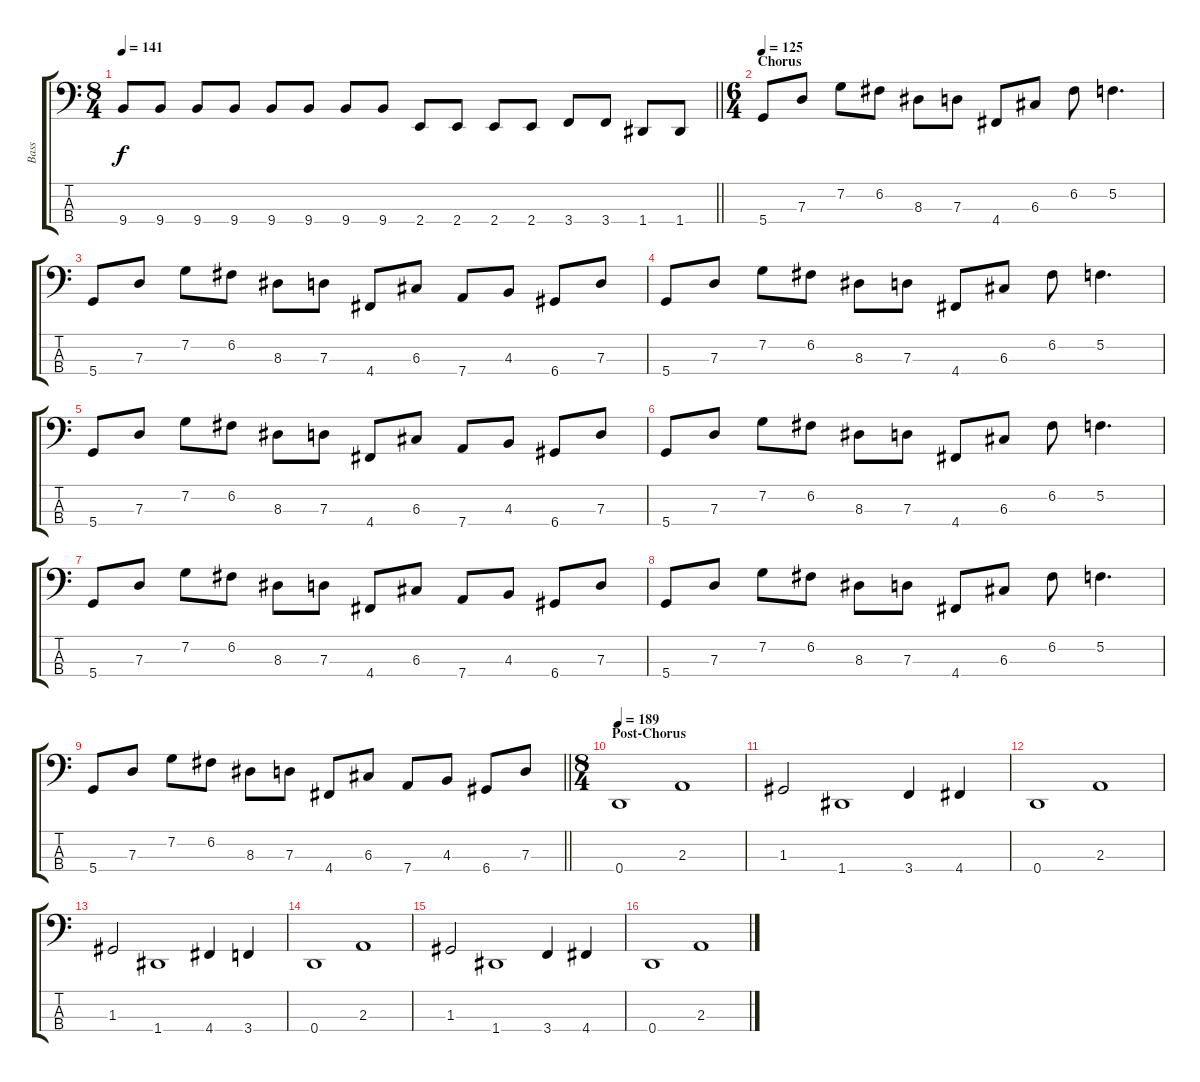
\track ("Bass" "Bass") {instrument electricbassfinger}
\staff {score tabs}
\tuning (F2 C2 G1 D1) {hide}
\ts (8 4)
\tempo 141
\clef f4
\barLineRight lightlight
\ks c
9.4.8{dy f} 9.4.8 9.4.8 9.4.8 9.4.8 9.4.8 9.4.8 9.4.8 2.4.8 2.4.8 2.4.8 2.4.8 3.4.8 3.4.8 1.4.8 1.4.8 |
\ts (6 4)
\section ("" "Chorus")
\tempo 125
5.4.8 7.3.8 7.2.8 6.2.8 8.3.8 7.3.8 4.4.8 6.3.8 6.2.8 5.2.4{d} |
5.4.8 7.3.8 7.2.8 6.2.8 8.3.8 7.3.8 4.4.8 6.3.8 7.4.8 4.3.8 6.4.8 7.3.8 |
5.4.8 7.3.8 7.2.8 6.2.8 8.3.8 7.3.8 4.4.8 6.3.8 6.2.8 5.2.4{d} |
5.4.8 7.3.8 7.2.8 6.2.8 8.3.8 7.3.8 4.4.8 6.3.8 7.4.8 4.3.8 6.4.8 7.3.8 |
5.4.8 7.3.8 7.2.8 6.2.8 8.3.8 7.3.8 4.4.8 6.3.8 6.2.8 5.2.4{d} |
5.4.8 7.3.8 7.2.8 6.2.8 8.3.8 7.3.8 4.4.8 6.3.8 7.4.8 4.3.8 6.4.8 7.3.8 |
5.4.8 7.3.8 7.2.8 6.2.8 8.3.8 7.3.8 4.4.8 6.3.8 6.2.8 5.2.4{d} |
\barLineRight lightlight
5.4.8 7.3.8 7.2.8 6.2.8 8.3.8 7.3.8 4.4.8 6.3.8 7.4.8 4.3.8 6.4.8 7.3.8 |
\ts (8 4)
\section ("" "Post-Chorus")
\tempo 189
0.4.1 2.3.1 |
1.3.2 1.4.1 3.4.4 4.4.4 |
0.4.1 2.3.1 |
1.3.2 1.4.1 4.4.4 3.4.4 |
0.4.1 2.3.1 |
1.3.2 1.4.1 3.4.4 4.4.4 |
0.4.1 2.3.1
